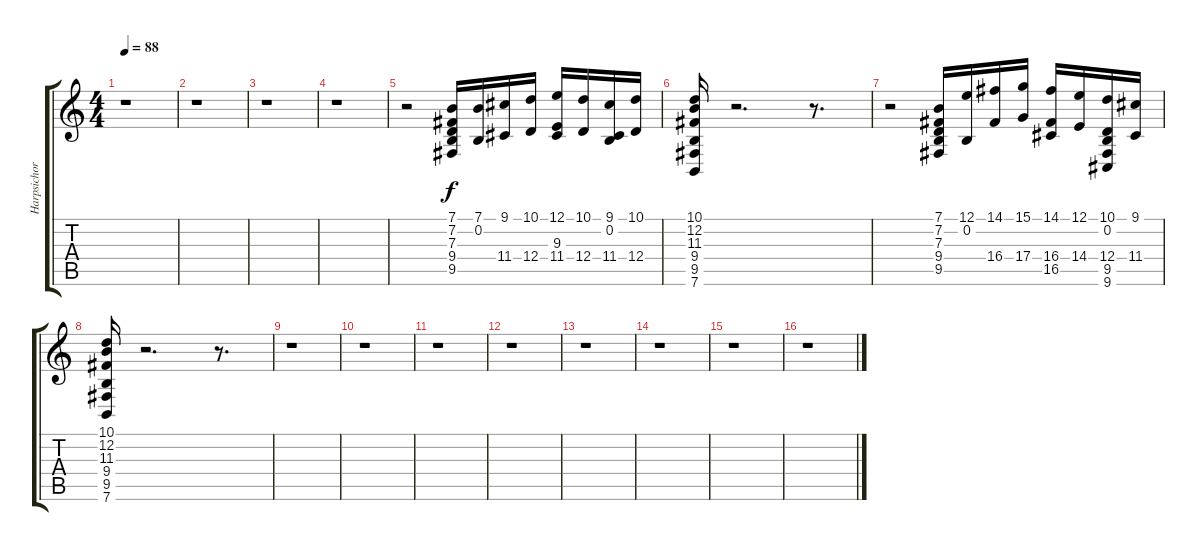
\track ("Harpsichord" "Harpsichor") {instrument harpsichord}
\staff {score tabs}
\tuning (E4 B3 G3 D3 A2 E2) {hide}
\ts (4 4)
\tempo 88
\clef g2
\ks c
r.1{dy f} |
r.1 |
r.1 |
r.1 |
r.2 (7.1 7.2 7.3 9.4 9.5).16 (7.1 0.2).16 (9.1 11.4).16 (10.1 12.4).16 (12.1 9.3 11.4).16 (10.1 12.4).16 (9.1 0.2 11.4).16 (10.1 12.4).16 |
(10.1 12.2 11.3 9.4 9.5 7.6).16 r.2{d} r.8{d} |
r.2 (7.1 7.2 7.3 9.4 9.5).16 (12.1 0.2).16 (14.1 16.4).16 (15.1 17.4).16 (14.1 16.4 16.5).16 (12.1 14.4).16 (10.1 0.2 12.4 9.5 9.6).16 (9.1 11.4).16 |
(10.1 12.2 11.3 9.4 9.5 7.6).16 r.2{d} r.8{d} |
r.1 |
r.1 |
r.1 |
r.1 |
r.1 |
r.1 |
r.1 |
r.1
